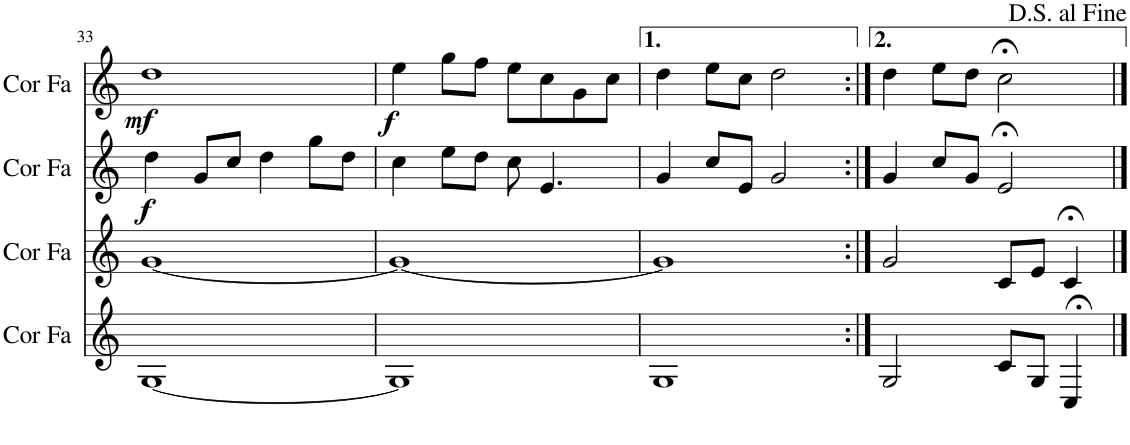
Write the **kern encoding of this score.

**kern	**kern	**kern	**dynam	**kern	**dynam
*part4	*part3	*part2	*part2	*part1	*part1
*staff4	*staff3	*staff2	*staff2	*staff1	*staff1
*I"Cor en Fa	*I"Cor en Fa	*I"Cor en Fa	*	*I"Cor en Fa	*
*I'Cor Fa	*I'Cor Fa	*I'Cor Fa	*	*I'Cor Fa	*
!!LO:PB:g=z
*clefG2	*clefG2	*clefG2	*	*clefG2	*
*Trd4c7	*Trd4c7	*Trd4c7	*	*Trd4c7	*
*k[]	*k[]	*k[]	*	*k[]	*
*M4/4	*M4/4	*M4/4	*	*M4/4	*
=33	=33	=33	=33	=33	=33
!	!	!	!LO:DY:b	!	!LO:DY:b
[1G	[1g	4dd\	f	1dd	mf
.	.	8g/L	.	.	.
.	.	8cc/J	.	.	.
.	.	4dd\	.	.	.
.	.	8gg\L	.	.	.
.	.	8dd\J	.	.	.
=34	=34	=34	=34	=34	=34
!	!	!	!	!	!LO:DY:b
1G]	1g_	4cc\	.	4ee\	f
.	.	8ee\L	.	8gg\L	.
.	.	8dd\J	.	8ff\J	.
.	.	8cc\	.	8ee\L	.
.	.	4.e/	.	8cc\	.
.	.	.	.	8g\	.
.	.	.	.	8cc\J	.
=35	=35	=35	=35	=35	=35
1G	1g]	4g/	.	4dd\	.
.	.	8cc/L	.	8ee\L	.
.	.	8e/J	.	8cc\J	.
.	.	2g/	.	2dd\	.
=36:|!	=36:|!	=36:|!	=36:|!	=36:|!	=36:|!
2G/	2g/	4g/	.	4dd\	.
.	.	8cc/L	.	8ee\L	.
.	.	8g/J	.	8dd\J	.
8c/L	8c/L	2e;</	.	2cc;<\	.
8G/J	8e/J	.	.	.	.
4C;</	4c;</	.	.	.	.
==	==	==	==	==	==
*-	*-	*-	*-	*-	*-
